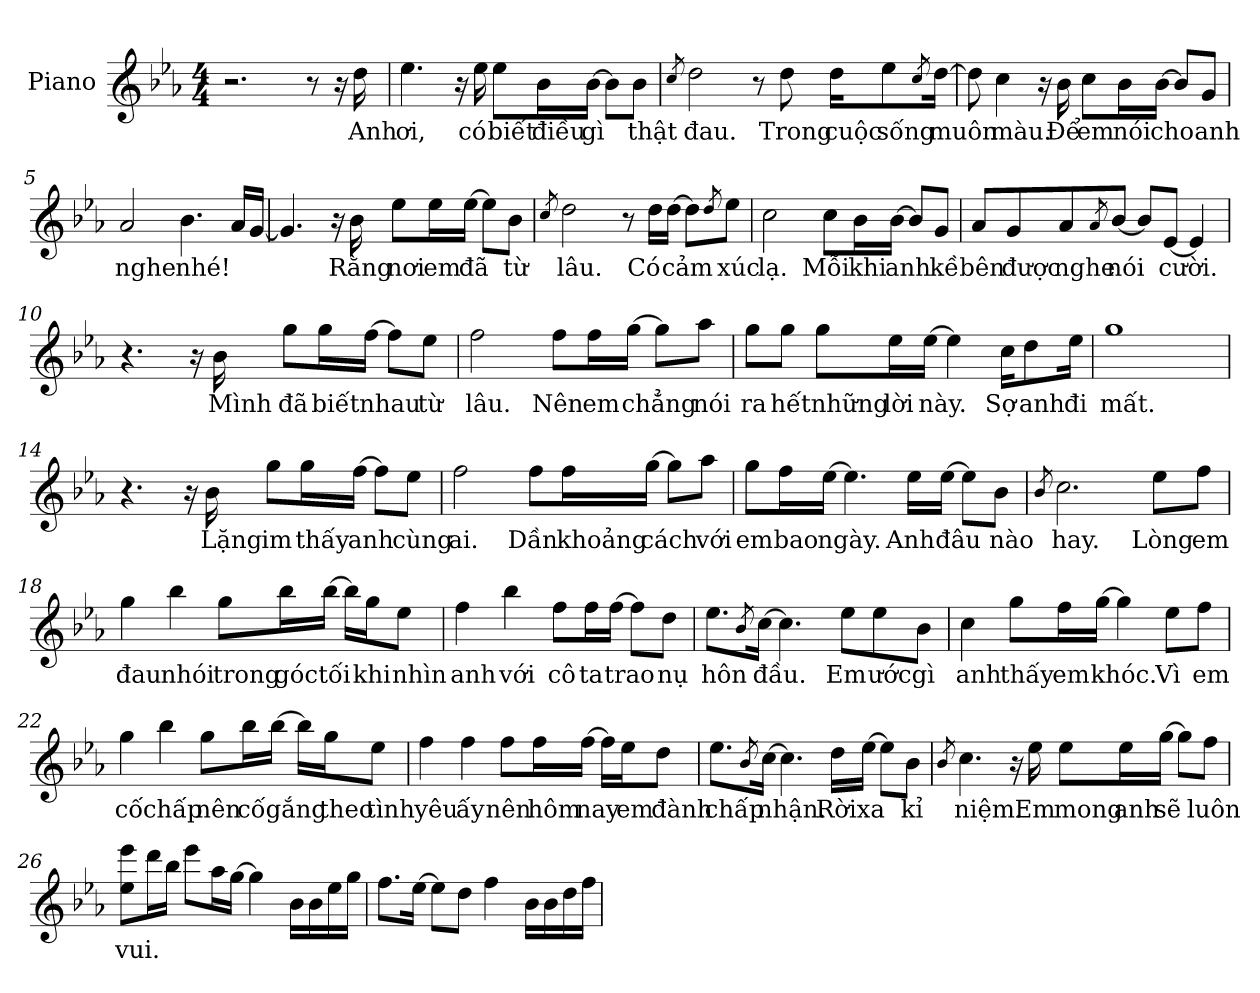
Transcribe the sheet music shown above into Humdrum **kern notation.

**kern	**text
*part1	*part1
*staff1	*staff1
*I"Piano	*
*I'Pno.	*
*clefG2	*
*k[b-e-a-]	*
*M4/4	*
*MM65	*
=1	=1
2.r	.
8r	.
16r	.
!	!LO:LY:b
16dd\	Anh
=2	=2
!	!LO:LY:b
4.ee-\	ơi,
16r	.
!	!LO:LY:b
16ee-\	có
!	!LO:LY:b
8ee-\L	biết
!	!LO:LY:b
16b-\L	điều
!	!LO:LY:b
[16b-\JJ	gì
8b-\L]	.
!	!LO:LY:b
8b-\J	thật
!!LO:LB:g=z
=3	=3
8qcc/	.
!	!LO:LY:b
2dd\	đau.
8r	.
!	!LO:LY:b
8dd\	Trong
!	!LO:LY:b
16dd\KL	cuộc
!	!LO:LY:b
8ee-\	sống
8qcc/	.
!	!LO:LY:b
[16dd\Jk	muôn
=4	=4
8dd\]	.
!	!LO:LY:b
4cc\	màu.
16r	.
!	!LO:LY:b
16b-\	Để
!	!LO:LY:b
8cc\L	em
!	!LO:LY:b
16b-\L	nói
!	!LO:LY:b
[16b-\JJ	cho
8b-/L]	.
!	!LO:LY:b
8g/J	anh
!!LO:LB:g=z
=5	=5
!	!LO:LY:b
2a-/	nghe
!	!LO:LY:b
4.b-\	nhé!
16a-/LL	.
[16g/JJ	.
=6	=6
4.g/]	.
16r	.
!	!LO:LY:b
16b-\	Rằng
!	!LO:LY:b
8ee-\L	nơi
!	!LO:LY:b
16ee-\L	em
!	!LO:LY:b
[16ee-\JJ	đã
8ee-\L]	.
!	!LO:LY:b
8b-\J	từ
=7	=7
8qcc/	.
!	!LO:LY:b
2dd\	lâu.
8r	.
!	!LO:LY:b
16dd\LL	Có
!	!LO:LY:b
[16dd\JJ	cảm
8dd\L]	.
8qdd/	.
!	!LO:LY:b
8ee-\J	xúc
!!LO:LB:g=z
=8	=8
!	!LO:LY:b
2cc\	lạ.
!	!LO:LY:b
8cc\L	Mỗi
!	!LO:LY:b
16b-\L	khi
!	!LO:LY:b
[16b-\JJ	anh
8b-/L]	.
!	!LO:LY:b
8g/J	kề
=9	=9
!	!LO:LY:b
8a-/L	bên
!	!LO:LY:b
8g/	được
!	!LO:LY:b
8a-/	nghe
8qa-/	.
!	!LO:LY:b
[8b-/J	nói
8b-/L]	.
!	!LO:LY:b
[8e-/J	cười.
4e-/]	.
!!LO:LB:g=z
=10	=10
4.r	.
16r	.
!	!LO:LY:b
16b-\	Mình
!	!LO:LY:b
8gg\L	đã
!	!LO:LY:b
16gg\L	biết
!	!LO:LY:b
[16ff\JJ	nhau
8ff\L]	.
!	!LO:LY:b
8ee-\J	từ
=11	=11
!	!LO:LY:b
2ff\	lâu.
!	!LO:LY:b
8ff\L	Nên
!	!LO:LY:b
16ff\L	em
!	!LO:LY:b
[16gg\JJ	chẳng
8gg\L]	.
!	!LO:LY:b
8aa-\J	nói
!!LO:LB:g=z
=12	=12
!	!LO:LY:b
8gg\L	ra
!	!LO:LY:b
8gg\J	hết
!	!LO:LY:b
8gg\L	những
!	!LO:LY:b
16ee-\L	lời
!	!LO:LY:b
[16ee-\JJ	này.
4ee-\]	.
!	!LO:LY:b
16cc\KL	Sợ
!	!LO:LY:b
8dd\	anh
!	!LO:LY:b
16ee-\Jk	đi
=13	=13
!	!LO:LY:b
1gg	mất.
!!LO:LB:g=z
=14	=14
4.r	.
16r	.
!	!LO:LY:b
16b-\	Lặng
!	!LO:LY:b
8gg\L	im
!	!LO:LY:b
16gg\L	thấy
!	!LO:LY:b
[16ff\JJ	anh
8ff\L]	.
!	!LO:LY:b
8ee-\J	cùng
=15	=15
!	!LO:LY:b
2ff\	ai.
!	!LO:LY:b
8ff\L	Dần
!	!LO:LY:b
16ff\L	khoảng
!	!LO:LY:b
[16gg\JJ	cách
8gg\L]	.
!	!LO:LY:b
8aa-\J	với
!!LO:LB:g=z
=16	=16
!	!LO:LY:b
8gg\L	em
!	!LO:LY:b
16ff\L	bao
!	!LO:LY:b
[16ee-\JJ	ngày.
4.ee-\]	.
!	!LO:LY:b
16ee-\LL	Anh
!	!LO:LY:b
[16ee-\JJ	đâu
8ee-\L]	.
!	!LO:LY:b
8b-\J	nào
=17	=17
8qb-/	.
!	!LO:LY:b
2.cc\	hay.
!	!LO:LY:b
8ee-\L	Lòng
!	!LO:LY:b
8ff\J	em
!!LO:LB:g=z
=18	=18
!	!LO:LY:b
4gg\	đau
!	!LO:LY:b
4bb-\	nhói
!	!LO:LY:b
8gg\L	trong
!	!LO:LY:b
16bb-\L	góc
!	!LO:LY:b
[16bb-\JJ	tối
16bb-\LL]	.
!	!LO:LY:b
16gg\J	khi
!	!LO:LY:b
8ee-\J	nhìn
=19	=19
!	!LO:LY:b
4ff\	anh
!	!LO:LY:b
4bb-\	với
!	!LO:LY:b
8ff\L	cô
!	!LO:LY:b
16ff\L	ta
!	!LO:LY:b
[16ff\JJ	trao
8ff\L]	.
!	!LO:LY:b
8dd\J	nụ
!!LO:PB:g=z
=20	=20
!	!LO:LY:b
8.ee-\L	hôn
8qb-/	.
!	!LO:LY:b
[16cc\Jk	đầu.
4.cc\]	.
!	!LO:LY:b
8ee-\L	Em
!	!LO:LY:b
8ee-\	ước
!	!LO:LY:b
8b-\J	gì
=21	=21
!	!LO:LY:b
4cc\	anh
!	!LO:LY:b
8gg\L	thấy
!	!LO:LY:b
16ff\L	em
!	!LO:LY:b
[16gg\JJ	khóc.
4gg\]	.
!	!LO:LY:b
8ee-\L	Vì
!	!LO:LY:b
8ff\J	em
!!LO:LB:g=z
=22	=22
!	!LO:LY:b
4gg\	cố
!	!LO:LY:b
4bb-\	chấp
!	!LO:LY:b
8gg\L	nên
!	!LO:LY:b
16bb-\L	cố
!	!LO:LY:b
[16bb-\JJ	gắng
16bb-\LL]	.
!	!LO:LY:b
16gg\J	theo
!	!LO:LY:b
8ee-\J	tình
=23	=23
!	!LO:LY:b
4ff\	yêu
!	!LO:LY:b
4ff\	ấy
!	!LO:LY:b
8ff\L	nên
!	!LO:LY:b
16ff\L	hôm
!	!LO:LY:b
[16ff\JJ	nay
16ff\LL]	.
!	!LO:LY:b
16ee-\J	em
!	!LO:LY:b
8dd\J	đành
!!LO:LB:g=z
=24	=24
!	!LO:LY:b
8.ee-\L	chấp
8qb-/	.
!	!LO:LY:b
[16cc\Jk	nhận.
4.cc\]	.
!	!LO:LY:b
16dd\LL	Rời
!	!LO:LY:b
[16ee-\JJ	xa
8ee-\L]	.
!	!LO:LY:b
8b-\J	kỉ
=25	=25
8qb-/	.
!	!LO:LY:b
4.cc\	niệm.
16r	.
!	!LO:LY:b
16ee-\	Em
!	!LO:LY:b
8ee-\L	mong
!	!LO:LY:b
16ee-\L	anh
!	!LO:LY:b
[16gg\JJ	sẽ
8gg\L]	.
!	!LO:LY:b
8ff\J	luôn
!!LO:LB:g=z
=26	=26
!	!LO:LY:b
8ee-\ 8eee-\L	vui.
16ddd\L	.
16bb-\JJ	.
8eee-\L	.
16aa-\L	.
[16gg\JJ	.
4gg\]	.
16b-\LL	.
16b-\	.
16ee-\	.
16gg\JJ	.
=27	=27
8.ff\L	.
[16ee-\Jk	.
8ee-\L]	.
8dd\J	.
4ff\	.
16b-\LL	.
16b-\	.
16dd\	.
16ff\JJ	.
=	=
*-	*-
